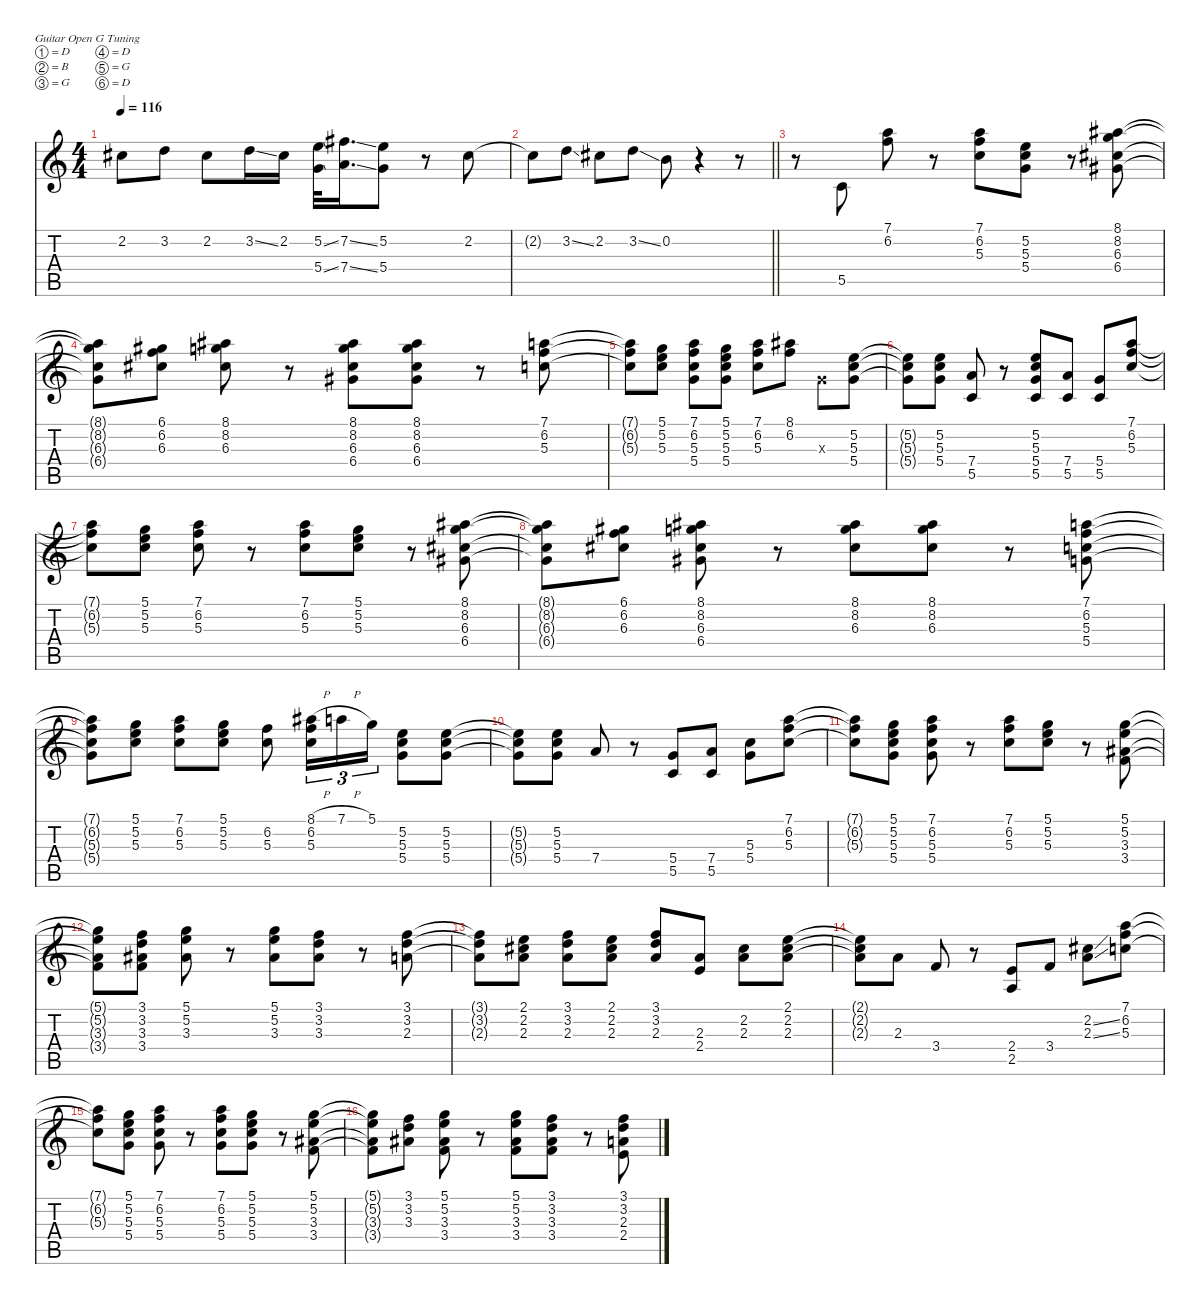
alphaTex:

\defaultSystemsLayout 4
\hideDynamics
\bracketExtendMode nobrackets
\singleTrackTrackNamePolicy hidden
\multiTrackTrackNamePolicy hidden
\otherSystemsTrackNameOrientation horizontal
\track ("Guitar 1" "dist.guit.") {instrument distortionguitar}
\staff {score tabs}
\tuning (D4 B3 G3 D3 G2 D2)
\ts (4 4)
\tempo 116
\clef g2
\ks c
2.2{t acc #}.8{dy f beam Down} 3.2.8{beam Down} 2.2{acc #}.8{beam Down} 3.2{ss}.16{beam Down} 2.2{acc #}.16{beam Down} (5.2{ss} 5.4{ss}).32{beam Down} (7.2{ss acc #} 7.4{ss}).16{d beam Down} (5.2 5.4).8{beam Down} r.8{beam Down} 2.2{acc #}.8{beam Down} |
\barLineRight lightlight
2.2{t acc #}.8{beam Down} 3.2{ss}.8{beam Down} 2.2{acc #}.8{beam Down} 3.2{ss}.8{beam Down} 0.2.8{beam Down} r.4{beam Down} r.8{beam Down} |
r.8{beam Down} 5.5.8{beam Up} (7.1 6.2).8{beam Down} r.8{beam Down} (7.1 6.2 5.3).8{beam Down} (5.2 5.3 5.4).8{beam Down} r.8{beam Down} (8.1{acc #} 8.2 6.3{acc #} 6.4{acc #}).8{beam Down} |
(8.1{t acc #} 8.2{t} 6.3{t acc #} 6.4{t acc #}).8{beam Down} (6.1{acc #} 6.2 6.3{acc #}).8{beam Down} (8.1{acc #} 8.2 6.3{acc #}).8{beam Down} r.8{beam Down} (8.1{acc #} 8.2 6.3{acc #} 6.4{acc #}).8{beam Down} (8.1{acc #} 8.2 6.3{acc #} 6.4{acc #}).8{beam Down} r.8{beam Down} (7.1 6.2 5.3).8{beam Down} |
(7.1{t} 6.2{t} 5.3{t}).8{beam Down} (5.1 5.2 5.3).8{beam Down} (7.1 6.2 5.3 5.4).8{beam Down} (5.1 5.2 5.3 5.4).8{beam Down} (7.1 6.2 5.3).8{beam Down} (8.1{acc #} 6.2).8{beam Down} 0.3{x}.8{beam Down} (5.2 5.3 5.4).8{beam Down} |
(5.2{t} 5.3{t} 5.4{t}).8{beam Down} (5.2 5.3 5.4).8{beam Down} (7.4 5.5).8{beam Up} r.8{beam Up} (5.2 5.3 5.4 5.5).8{beam Up} (7.4 5.5).8{beam Up} (5.4 5.5).8{beam Up} (7.1 6.2 5.3).8{beam Up} |
(7.1{t} 6.2{t} 5.3{t}).8{beam Down} (5.1 5.2 5.3).8{beam Down} (7.1 6.2 5.3).8{beam Down} r.8{beam Down} (7.1 6.2 5.3).8{beam Down} (5.1 5.2 5.3).8{beam Down} r.8{beam Down} (8.1{acc #} 8.2 6.3{acc #} 6.4{acc #}).8{beam Down} |
(8.1{t acc #} 8.2{t} 6.3{t acc #} 6.4{t acc #}).8{beam Down} (6.1{acc #} 6.2 6.3{acc #}).8{beam Down} (8.1{acc #} 8.2 6.3{acc #} 6.4{acc #}).8{beam Down} r.8{beam Down} (8.1{acc #} 8.2 6.3{acc #}).8{beam Down} (8.1{acc #} 8.2 6.3{acc #}).8{beam Down} r.8{beam Down} (7.1 6.2 5.3 5.4).8{beam Down} |
(7.1{t} 6.2{t} 5.3{t} 5.4{t}).8{beam Down} (5.1 5.2 5.3).8{beam Down} (7.1 6.2 5.3).8{beam Down} (5.1 5.2 5.3).8{beam Down} (6.2 5.3).8{beam Down} (8.1{h acc #} 6.2 5.3).16{tu (3 2) beam Down} 7.1{h}.16{tu (3 2) beam Down} 5.1.16{tu (3 2) beam Down} (5.2 5.3 5.4).8{beam Down} (5.2 5.3 5.4).8{beam Down} |
(5.2{t} 5.3{t} 5.4{t}).8{beam Down} (5.2 5.3 5.4).8{beam Down} 7.4.8{beam Up} r.8{beam Up} (5.4 5.5).8{beam Up} (7.4 5.5).8{beam Up} (5.3 5.4).8{beam Down} (7.1 6.2 5.3).8{beam Down} |
(7.1{t} 6.2{t} 5.3{t}).8{beam Down} (5.1 5.2 5.3 5.4).8{beam Down} (7.1 6.2 5.3 5.4).8{beam Down} r.8{beam Down} (7.1 6.2 5.3).8{beam Down} (5.1 5.2 5.3).8{beam Down} r.8{beam Down} (5.1 5.2 3.3{acc #} 3.4).8{beam Down} |
(5.1{t} 5.2{t} 3.3{t acc #} 3.4{t}).8{beam Down} (3.1 3.2 3.3{acc #} 3.4).8{beam Down} (5.1 5.2 3.3{acc #}).8{beam Down} r.8{beam Down} (5.1 5.2 3.3{acc #}).8{beam Down} (3.1 3.2 3.3{acc #}).8{beam Down} r.8{beam Down} (3.1 3.2 2.3).8{beam Down} |
(3.1{t} 3.2{t} 2.3{t}).8{beam Down} (2.1 2.2{acc #} 2.3).8{beam Down} (3.1 3.2 2.3).8{beam Down} (2.1 2.2{acc #} 2.3).8{beam Down} (3.1 3.2 2.3).8{beam Up} (2.3 2.4).8{beam Up} (2.2{acc #} 2.3).8{beam Down} (2.1 2.2{acc #} 2.3).8{beam Down} |
(2.1{t} 2.2{t acc #} 2.3{t}).8{beam Down} 2.3.8{beam Down} 3.4.8{beam Up} r.8{beam Up} (2.4 2.5).8{beam Up} 3.4.8{beam Up} (2.2{ss acc #} 2.3{ss}).8{beam Down} (7.1 6.2 5.3).8{beam Down} |
(7.1{t} 6.2{t} 5.3{t}).8{beam Down} (5.1 5.2 5.3 5.4).8{beam Down} (7.1 6.2 5.3 5.4).8{beam Down} r.8{beam Down} (7.1 6.2 5.3 5.4).8{beam Down} (5.1 5.2 5.3 5.4).8{beam Down} r.8{beam Down} (5.1 5.2 3.3{acc #} 3.4).8{beam Down} |
(5.1{t} 5.2{t} 3.3{t acc #} 3.4{t}).8{beam Down} (3.1 3.2 3.3{acc #}).8{beam Down} (5.1 5.2 3.3{acc #} 3.4).8{beam Down} r.8{beam Down} (5.1 5.2 3.3{acc #} 3.4).8{beam Down} (3.1 3.2 3.3{acc #} 3.4).8{beam Down} r.8{beam Down} (3.1 3.2 2.3 2.4).8{beam Down}
